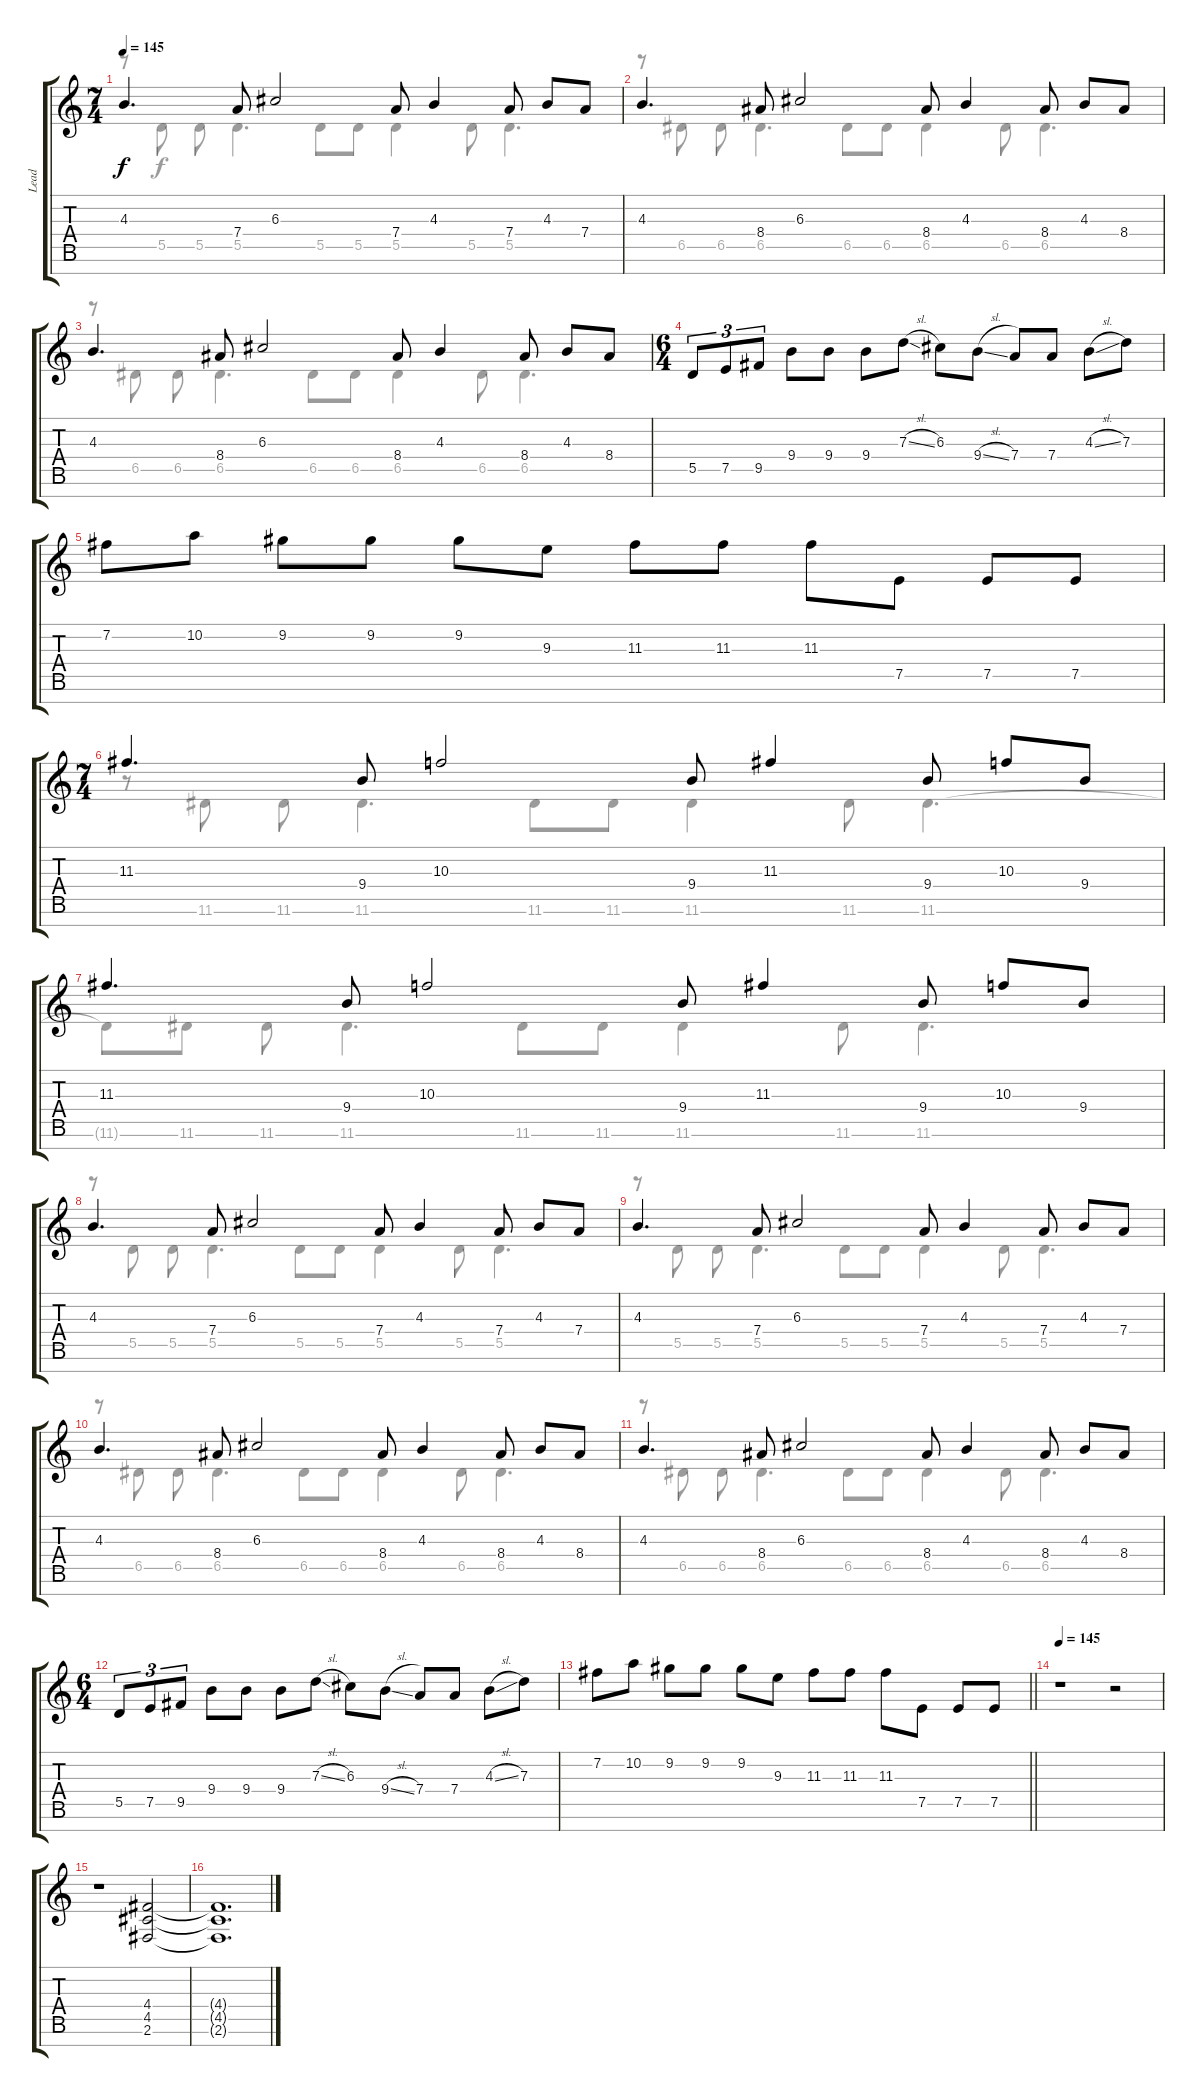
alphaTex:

\track ("Lead" "Lead") {instrument distortionguitar}
\staff {score tabs}
\tuning (E4 B3 G3 D3 A2 E2 B1) {hide}
\voice
\ts (7 4)
\tempo 145
\clef g2
\ks c
4.3.4{d dy f} 7.4.8 6.3.2 7.4.8 4.3.4 7.4.8 4.3.8 7.4.8 |
4.3.4{d} 8.4.8 6.3.2 8.4.8 4.3.4 8.4.8 4.3.8 8.4.8 |
4.3.4{d} 8.4.8 6.3.2 8.4.8 4.3.4 8.4.8 4.3.8 8.4.8 |
\ts (6 4)
5.5.8{tu (3 2)} 7.5.8{tu (3 2)} 9.5.8{tu (3 2)} 9.4.8 9.4.8 9.4.8 7.3{sl}.8 6.3.8 9.4{sl}.8 7.4.8 7.4.8 4.3{sl}.8 7.3.8 |
7.2.8 10.2.8 9.2.8 9.2.8 9.2.8 9.3.8 11.3.8 11.3.8 11.3.8 7.5.8 7.5.8 7.5.8 |
\ts (7 4)
11.3.4{d} 9.4.8 10.3.2 9.4.8 11.3.4 9.4.8 10.3.8 9.4.8 |
11.3.4{d} 9.4.8 10.3.2 9.4.8 11.3.4 9.4.8 10.3.8 9.4.8 |
4.3.4{d} 7.4.8 6.3.2 7.4.8 4.3.4 7.4.8 4.3.8 7.4.8 |
4.3.4{d} 7.4.8 6.3.2 7.4.8 4.3.4 7.4.8 4.3.8 7.4.8 |
4.3.4{d} 8.4.8 6.3.2 8.4.8 4.3.4 8.4.8 4.3.8 8.4.8 |
4.3.4{d} 8.4.8 6.3.2 8.4.8 4.3.4 8.4.8 4.3.8 8.4.8 |
\ts (6 4)
5.5.8{tu (3 2)} 7.5.8{tu (3 2)} 9.5.8{tu (3 2)} 9.4.8 9.4.8 9.4.8 7.3{sl}.8 6.3.8 9.4{sl}.8 7.4.8 7.4.8 4.3{sl}.8 7.3.8 |
\barLineRight lightlight
7.2.8 10.2.8 9.2.8 9.2.8 9.2.8 9.3.8 11.3.8 11.3.8 11.3.8 7.5.8 7.5.8 7.5.8 |
\section ("" "")
\tempo 145
r.1 r.2 |
r.1 (4.4 4.5 2.6).2{volume 16 instrument distortionguitar} |
(4.4{t} 4.5{t} 2.6{t}).1{d}
\voice
\clef g2
\ottava regular
\simile none
\ks c
r.8{dy f} 5.5.8 5.5.8 5.5.4{d} 5.5.8 5.5.8 5.5.4 5.5.8 5.5.4{d} |
r.8 6.5.8 6.5.8 6.5.4{d} 6.5.8 6.5.8 6.5.4 6.5.8 6.5.4{d} |
r.8 6.5.8 6.5.8 6.5.4{d} 6.5.8 6.5.8 6.5.4 6.5.8 6.5.4{d} |
|
|
r.8 11.6.8 11.6.8 11.6.4{d} 11.6.8 11.6.8 11.6.4 11.6.8 11.6.4{d} |
11.6{t}.8 11.6.8 11.6.8 11.6.4{d} 11.6.8 11.6.8 11.6.4 11.6.8 11.6.4{d} |
r.8 5.5.8 5.5.8 5.5.4{d} 5.5.8 5.5.8 5.5.4 5.5.8 5.5.4{d} |
r.8 5.5.8 5.5.8 5.5.4{d} 5.5.8 5.5.8 5.5.4 5.5.8 5.5.4{d} |
r.8 6.5.8 6.5.8 6.5.4{d} 6.5.8 6.5.8 6.5.4 6.5.8 6.5.4{d} |
r.8 6.5.8 6.5.8 6.5.4{d} 6.5.8 6.5.8 6.5.4 6.5.8 6.5.4{d} |
|
\barLineRight lightlight
|
|
|
